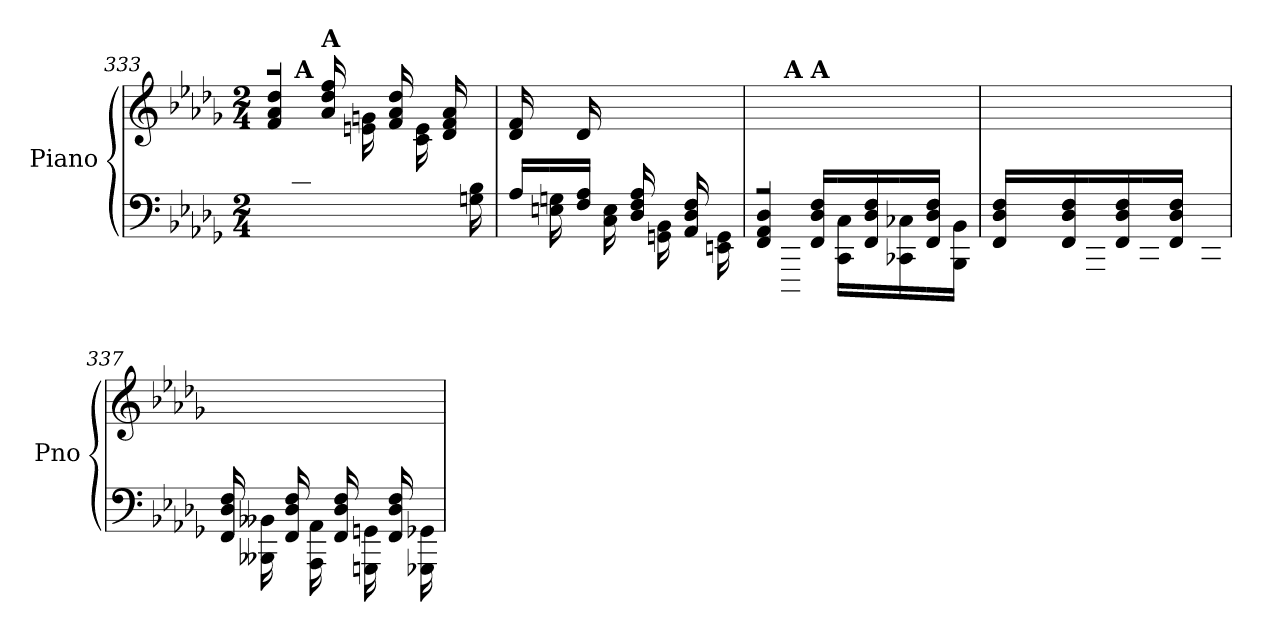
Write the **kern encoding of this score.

**kern	**kern
*part1	*part1
*staff2	*staff1
*I"Piano	*
*I'Pno	*
*clefF4	*clefG2
*k[b-e-a-d-g-]	*k[b-e-a-d-g-]
*M2/4	*M2/4
=333	=333
*	*^
16ryy	16f/ 16a-/ 16dd-/JJ	8.ryy
!	!LO:TX:a:B:t=A	!
16D-/ 16d-/JJ	16ryy	.
!	!LO:TX:a:B:t=A	!
16ryy	16a-/ 16dd-/ 16ff/LL	.
16ryy	16ryy	16en\ 16gn\LL
16ryy	16f/ 16a-/ 16dd-/	16ryy
16ryy	16ryy	16c\ 16e\
16ryy	16d-/ 16f/ 16a-/	8ryy
16Gn\ 16B-\	16ryy	.
*	*v	*v
=334	=334
*^	*
*	*^	*
4ryy	16A-/LL	16ryy	16d-/ 16f/
.	16ryy	16En\ 16Gn\	16ryy
.	16F/ 16A-/JJ	16ryy	16d-/
.	4ryy	16C\ 16E\	16ryy
16D-/ 16F/ 16A-/	.	16ryy	16ryy
16ryy	.	16GGn\ 16BB-\	16ryy
16AA-/ 16D-/ 16F/	.	16ryy	16ryy
16ryy	16ryy	16EEn\ 16GG\	16ryy
*	*v	*v	*
=335	=335	=335
16FF/ 16AA-/ 16D-/JJ	16ryy	16ryy
!	!	!LO:TX:a:B:t=A
16ryy	16DDD-\ 16DD-\JJ	16ryy
!	!	!LO:TX:a:B:t=A
16FF/ 16D-/ 16F/LL	16ryy	16ryy
16ryy	16CC\ 16C\LL	16ryy
16FF/ 16D-/ 16F/	16ryy	16ryy
16ryy	16CC-X\ 16C-X\	16ryy
16FF/ 16D-/ 16F/JJ	16ryy	16ryy
16ryy	16BBB-\ 16BB-\JJ	16ryy
!!LO:LB:g=z
=336	=336	=336
16FF/ 16D-/ 16F/LL	16ryy	16ryy
16ryy	16BBB--X\yy 16BB--X\LL	16ryy
16FF/ 16D-/ 16F/	16ryy	16ryy
16ryy	16AAA-\ 16AA-\	16ryy
16FF/ 16D-/ 16F/	16ryy	16ryy
16ryy	16BBB--\ 16BB--\	16ryy
16FF/ 16D-/ 16F/JJ	16ryy	16ryy
16ryy	16BBB-X\ 16BB-X\JJ	16ryy
=337	=337	=337
16FF/ 16D-/ 16F/LL	16ryy	16ryy
16ryy	16BBB--X\ 16BB--X\LL	16ryy
16FF/ 16D-/ 16F/	16ryy	16ryy
16ryy	16AAA-\ 16AA-\	16ryy
16FF/ 16D-/ 16F/	16ryy	16ryy
16ryy	16GGGn\ 16GGn\	16ryy
16FF/ 16D-/ 16F/	16ryy	16ryy
16ryy	16GGG-X\ 16GG-X\	16ryy
*v	*v	*
=	=
*-	*-
